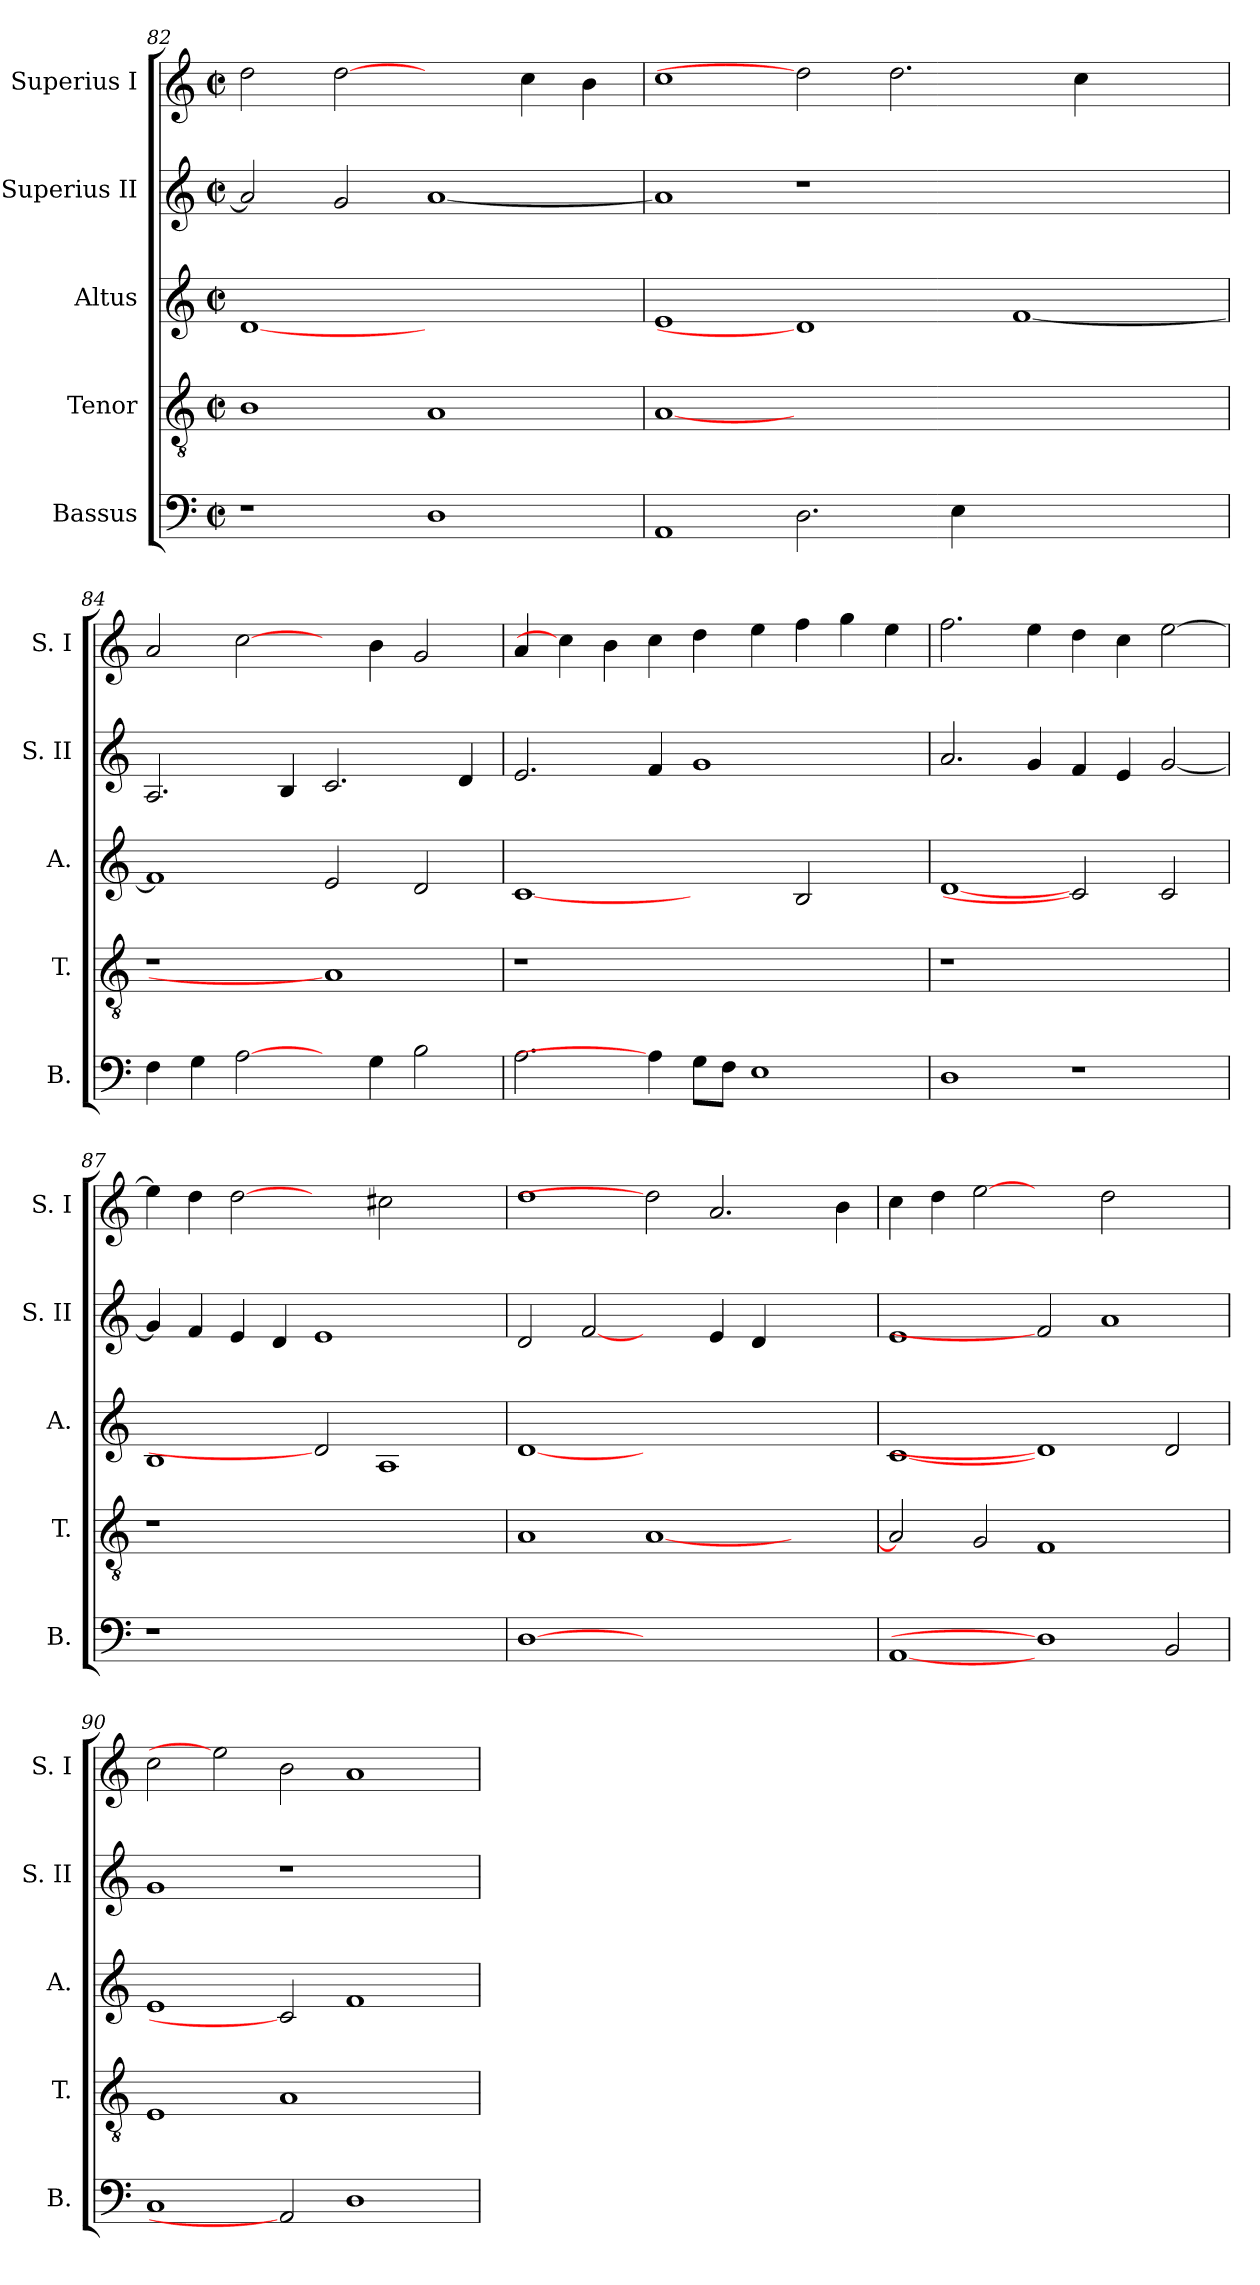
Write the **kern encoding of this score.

**kern	**kern	**kern	**kern	**kern
*part5	*part4	*part3	*part2	*part1
*staff5	*staff4	*staff3	*staff2	*staff1
*I"Bassus	*I"Tenor	*I"Altus	*I"Superius II	*I"Superius I
*I'B.	*I'T.	*I'A.	*I'S. II	*I'S. I
*clefF4	*clefGv2	*clefG2	*clefG2	*clefG2
*	*ITrd7c12	*	*	*
*k[]	*k[]	*k[]	*k[]	*k[]
*C:	*C:	*C:	*C:	*C:
*M2/2	*M2/2	*M2/2	*M2/2	*M2/2
*met(c|)	*met(c|)	*met(c|)	*met(c|)	*met(c|)
=82	=82	=82	=82	=82
1r	1BBi	[1di	2ai/]	2ddi\
.	.	.	2gi/	[2ddi
1Di	1AAi	1ryy	[<1ai	2ryy
.	.	.	.	4cci\
.	.	.	.	4bi\
!!LO:PB:g=z
=83	=83	=83	=83	=83
1AAi	[1AAi	1ei	1ai]	1cci
2.Di\	0ryy	1di]	1r	2ddi]
.	.	.	.	2.ddi\
4Ei\	.	.	.	.
1ryy	.	[<1fi	1ryy	.
.	.	.	.	4cci\
.	.	.	.	2ryy
=84	=84	=84	=84	=84
!	!LO:N:vis=1	!	!	!
4Fi\	1r	1fi]	2.Ai/	2ai/
4Gi\	.	.	.	.
[2Ai\	.	.	.	[2cci\
.	.	.	4Bi/	.
4ryy	1AAi]	2ei/	2.ci/	4ryy
4Gi\	.	.	.	4bi\
2Bi\	.	2di/	.	2gi/
.	.	.	4di/	.
=85	=85	=85	=85	=85
!	!LO:N:vis=1	!	!	!
2.Ai\	1r	[1ci	2.ei/	4ai/
.	.	.	.	4cci\]
.	.	.	.	4bi\
4Ai\]	.	.	4fi/	4cci\
8Gi\L	1ryy	2ryy	1gi	4ddi\
8Fi\J	.	.	.	.
1Ei	.	.	.	4eei\
.	.	2Bi/	.	4ffi\
.	.	.	.	4ggi\
.	4ryy	4ryy	4ryy	4eei\
=86	=86	=86	=86	=86
!	!LO:N:vis=1	!	!	!
1Di	1r	[1di	2.ai/	2.ffi\
.	.	.	4gi/	4eei\
1r	1ryy	2ci]	4fi/	4ddi\
.	.	.	4ei/	4cci\
.	.	2ci/	[<2gi/	[>2eei\
=87	=87	=87	=87	=87
!LO:N:vis=1	!LO:N:vis=1	!	!	!
1r	1r	1Bi	4gi/]	4eei\]
.	.	.	4fi/	4ddi\
.	.	.	4ei/	[2ddi
.	.	.	4di/	.
1.ryy	1.ryy	2di]	1ei	2ryy
.	.	1Ai	.	2cc#Xi\
.	.	.	2ryy	2ryy
!!LO:LB:g=z
=88	=88	=88	=88	=88
[1Di	1AAi	[1di	2di/	1ddi
.	.	.	[2fi	.
1.ryy	[<1AAi	1.ryy	2ryy	2ddi]
.	.	.	4ei/	2.ai/
.	.	.	4di/	.
.	2ryy	.	2ryy	.
.	.	.	.	4bi\
=89	=89	=89	=89	=89
[1AAi	2AAi/]	[1ci	1ei	4cci\
.	.	.	.	4ddi\
.	2GGi/	.	.	[2eei
1Di]	1FFi	1di]	2fi]	2ryy
.	.	.	1ai	2ddi\
2BBi/	2ryy	2di/	.	2ryy
=90	=90	=90	=90	=90
1Ci	1EEi	1ei	1gi	2cci\
.	.	.	.	2eei]
2AAi]	1AAi	2ci]	1r	2bi\
1Di	.	1fi	.	1ai
.	2ryy	.	2ryy	.
=	=	=	=	=
*-	*-	*-	*-	*-
